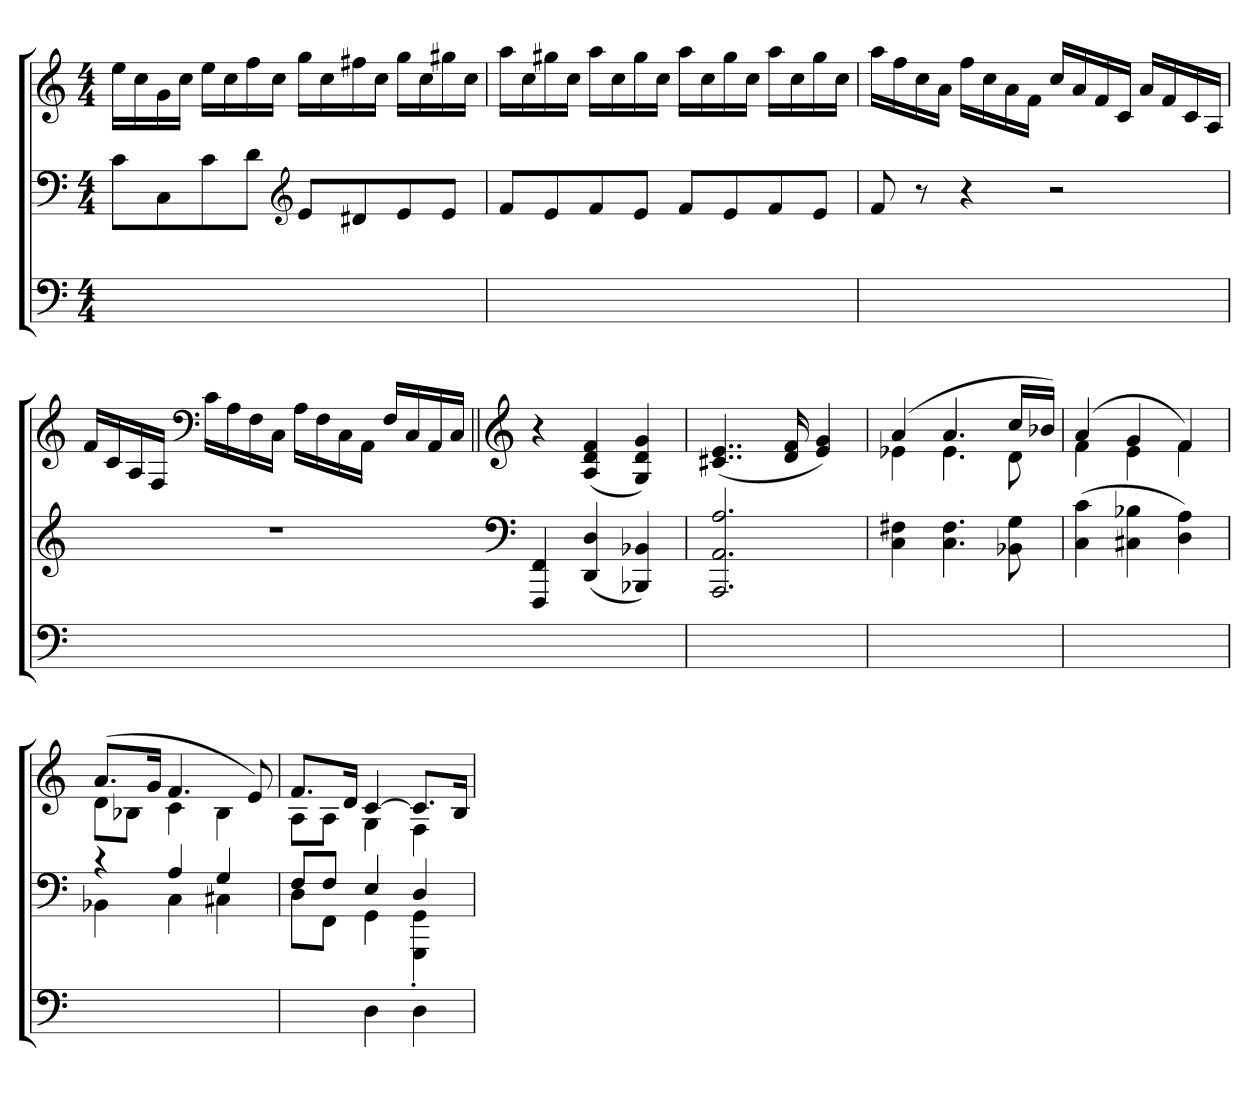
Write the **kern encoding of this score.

**kern	**kern	**kern
*part3	*part2	*part1
*staff3	*staff2	*staff1
*	*clefF4	*clefG2
*M4/4	*M4/4	*M4/4
=	=	=
1ryy	8cL	16eeLL
.	.	16cc
.	8C	16g
.	.	16ccJJ
.	8c	16eeLL
.	.	16cc
.	8dJ	16ff
.	.	16ccJJ
*	*clefG2	*
.	8eL	16ggLL
.	.	16cc
.	8d#X	16ff#X
.	.	16ccJJ
.	8e	16ggLL
.	.	16cc
.	8eJ	16gg#X
.	.	16ccJJ
=	=	=
1ryy	8fL	16aaLL
.	.	16cc
.	8e	16gg#X
.	.	16ccJJ
.	8f	16aaLL
.	.	16cc
.	8eJ	16gg#
.	.	16ccJJ
.	8fL	16aaLL
.	.	16cc
.	8e	16gg#
.	.	16ccJJ
.	8f	16aaLL
.	.	16cc
.	8eJ	16gg#
.	.	16ccJJ
=	=	=
1ryy	8f	16aaLL
.	.	16ff
.	8r	16cc
.	.	16aJJ
.	4r	16ffLL
.	.	16cc
.	.	16a
.	.	16fJJ
.	2r	16ccLL
.	.	16a
.	.	16f
.	.	16cJJ
.	.	16aLL
.	.	16f
.	.	16c
.	.	16AJJ
=	=	=
1ryy	1r	16fLL
.	.	16c
.	.	16A
.	.	16FJJ
*	*	*clefF4
.	.	16cLL
.	.	16A
.	.	16F
.	.	16CJJ
.	.	16ALL
.	.	16F
.	.	16C
.	.	16AAJJ
.	.	16FLL
.	.	16C
.	.	16AA
.	.	16CJJ
*M3/4	*	*
=	=||	=||
*	*clefF4	*clefG2
2.ryy	4FFF 4FF	4r
.	(4DD 4D	(4A 4d 4f
.	4BBB-X 4BB-X)	4G 4d 4g)
=	=	=
2.ryy	2.AAA 2.AA 2.A	(4..c#X 4..e
.	.	16d 16f
.	.	4e 4g)
=	=	=
*	*	*^
2.ryy	4C 4F#X	(4a	4e-X
.	4.C 4.F#	4.a	4.e-
.	8BB-X 8G	16ccLL	8d
.	.	16b-XJJ)	.
=	=	=	=
2.ryy	(4C 4c	(4a	4f
.	4C#X 4B-X	4g	4e
.	4D 4A)	4f)	4f
=	=	=	=
*	*^	*	*
2.ryy	4r	4BB-X	(8.aL	8dL
.	.	.	.	8B-XJ
.	.	.	16gJk	.
.	4A	4C	4.f	4c
.	4G	4C#X	.	4B-
.	.	.	8e)	.
=	=	=	=	=
4ryy	8FL	8DL	8.fL	8AL
.	8FJ	8FFJ	.	8AJ
.	.	.	16dJk	.
4D	4E	4GG	[4c	4G
4D	4D	4GGG' 4GG'	8.cL]	4F
.	.	.	16BJk	.
*	*v	*v	*	*
*	*	*v	*v
=	=	=
*-	*-	*-
